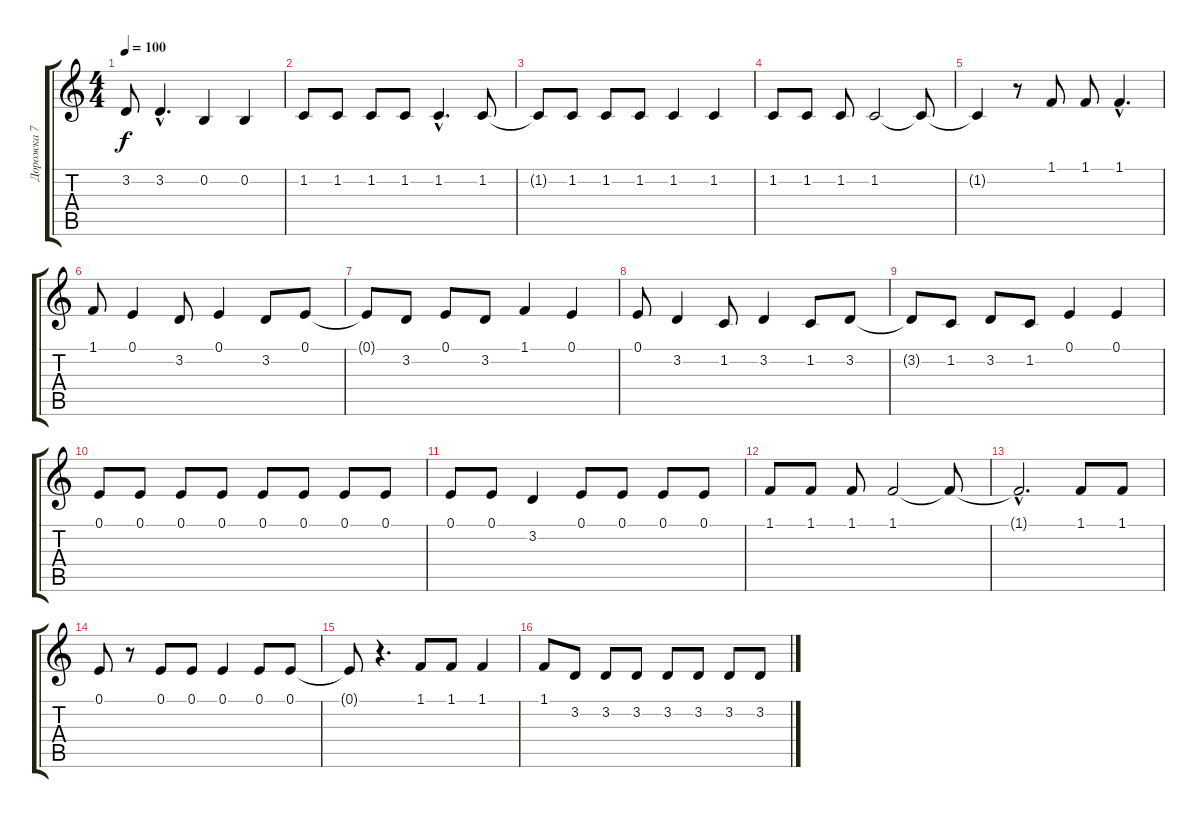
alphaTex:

\track ("Дорожка 7" "Дорожка 7") {instrument synthvoice}
\staff {score tabs}
\tuning (E4 B3 G3 D3 A2 E2) {hide}
\ts (4 4)
\tempo 100
\clef g2
\ks c
3.2.8{dy f} 3.2{hac}.4{d} 0.2.4 0.2.4 |
1.2.8 1.2.8 1.2.8 1.2.8 1.2{hac}.4{d} 1.2.8 |
1.2{t}.8 1.2.8 1.2.8 1.2.8 1.2.4 1.2.4 |
1.2.8 1.2.8 1.2.8 1.2.2 1.2{t}.8 |
1.2{t}.4 r.8 1.1.8 1.1.8 1.1{hac}.4{d} |
1.1.8 0.1.4 3.2.8 0.1.4 3.2.8 0.1.8 |
0.1{t}.8 3.2.8 0.1.8 3.2.8 1.1.4 0.1.4 |
0.1.8 3.2.4 1.2.8 3.2.4 1.2.8 3.2.8 |
3.2{t}.8 1.2.8 3.2.8 1.2.8 0.1.4 0.1.4 |
0.1.8 0.1.8 0.1.8 0.1.8 0.1.8 0.1.8 0.1.8 0.1.8 |
0.1.8 0.1.8 3.2.4 0.1.8 0.1.8 0.1.8 0.1.8 |
1.1.8 1.1.8 1.1.8 1.1.2 1.1{t}.8 |
1.1{hac t}.2{d} 1.1.8 1.1.8 |
0.1.8 r.8 0.1.8 0.1.8 0.1.4 0.1.8 0.1.8 |
0.1{t}.8 r.4{d} 1.1.8 1.1.8 1.1.4 |
1.1.8 3.2.8 3.2.8 3.2.8 3.2.8 3.2.8 3.2.8 3.2.8
